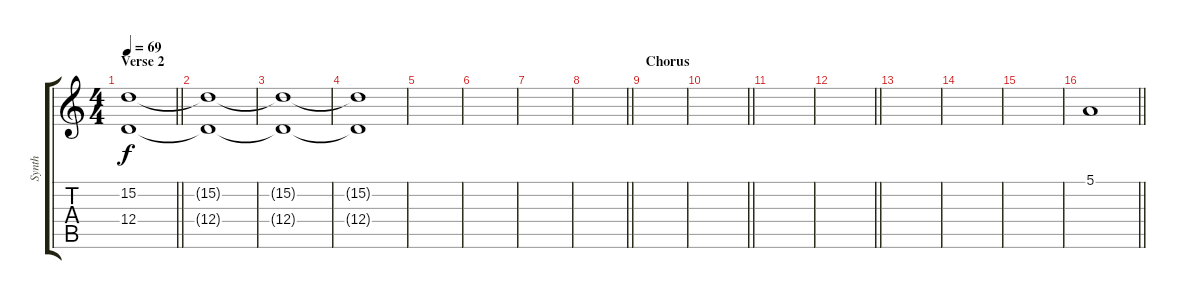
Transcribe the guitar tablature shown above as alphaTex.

\track ("Synth" "Synth") {instrument pad2warm}
\staff {score tabs}
\tuning (E4 B3 G3 D3 A2 E2) {hide}
\ts (4 4)
\section ("" "Verse 2")
\tempo 69
\clef g2
\barLineRight lightlight
\ks c
(15.2 12.4).1{dy f} |
(15.2{t} 12.4{t}).1 |
(15.2{t} 12.4{t}).1 |
(15.2{t} 12.4{t}).1 |
|
|
|
\barLineRight lightlight
|
\section ("" "Chorus")
|
\barLineRight lightlight
|
|
\barLineRight lightlight
|
|
|
|
\barLineRight lightlight
5.1.1
